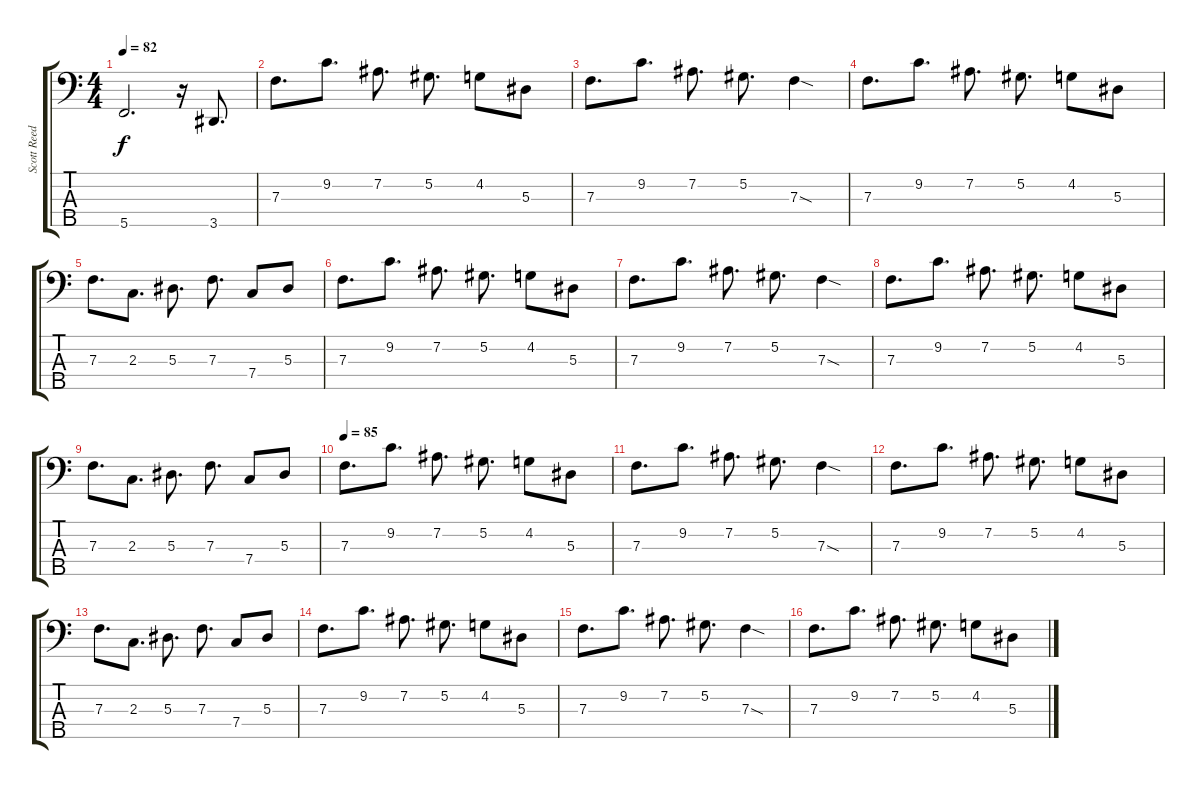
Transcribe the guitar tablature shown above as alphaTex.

\track ("Scott Reeder" "Scott Reed") {instrument electricbassfinger}
\staff {score tabs}
\tuning (Ab2 Eb2 Bb1 F1 C1) {hide}
\ts (4 4)
\tempo 82
\clef f4
\ks c
5.5{t}.2{d dy f} r.16 3.5.8{d} |
7.3.8{d} 9.2.8{d} 7.2.8{d} 5.2.8{d} 4.2.8 5.3.8 |
7.3.8{d} 9.2.8{d} 7.2.8{d} 5.2.8{d} 7.3{sod}.4 |
7.3.8{d} 9.2.8{d} 7.2.8{d} 5.2.8{d} 4.2.8 5.3.8 |
7.3.8{d} 2.3.8{d} 5.3.8{d} 7.3.8{d} 7.4.8 5.3.8 |
7.3.8{d} 9.2.8{d} 7.2.8{d} 5.2.8{d} 4.2.8 5.3.8 |
7.3.8{d} 9.2.8{d} 7.2.8{d} 5.2.8{d} 7.3{sod}.4 |
7.3.8{d} 9.2.8{d} 7.2.8{d} 5.2.8{d} 4.2.8 5.3.8 |
7.3.8{d} 2.3.8{d} 5.3.8{d} 7.3.8{d} 7.4.8 5.3.8 |
\tempo 85
7.3.8{d} 9.2.8{d} 7.2.8{d} 5.2.8{d} 4.2.8 5.3.8 |
7.3.8{d} 9.2.8{d} 7.2.8{d} 5.2.8{d} 7.3{sod}.4 |
7.3.8{d} 9.2.8{d} 7.2.8{d} 5.2.8{d} 4.2.8 5.3.8 |
7.3.8{d} 2.3.8{d} 5.3.8{d} 7.3.8{d} 7.4.8 5.3.8 |
7.3.8{d} 9.2.8{d} 7.2.8{d} 5.2.8{d} 4.2.8 5.3.8 |
7.3.8{d} 9.2.8{d} 7.2.8{d} 5.2.8{d} 7.3{sod}.4 |
7.3.8{d} 9.2.8{d} 7.2.8{d} 5.2.8{d} 4.2.8 5.3.8
